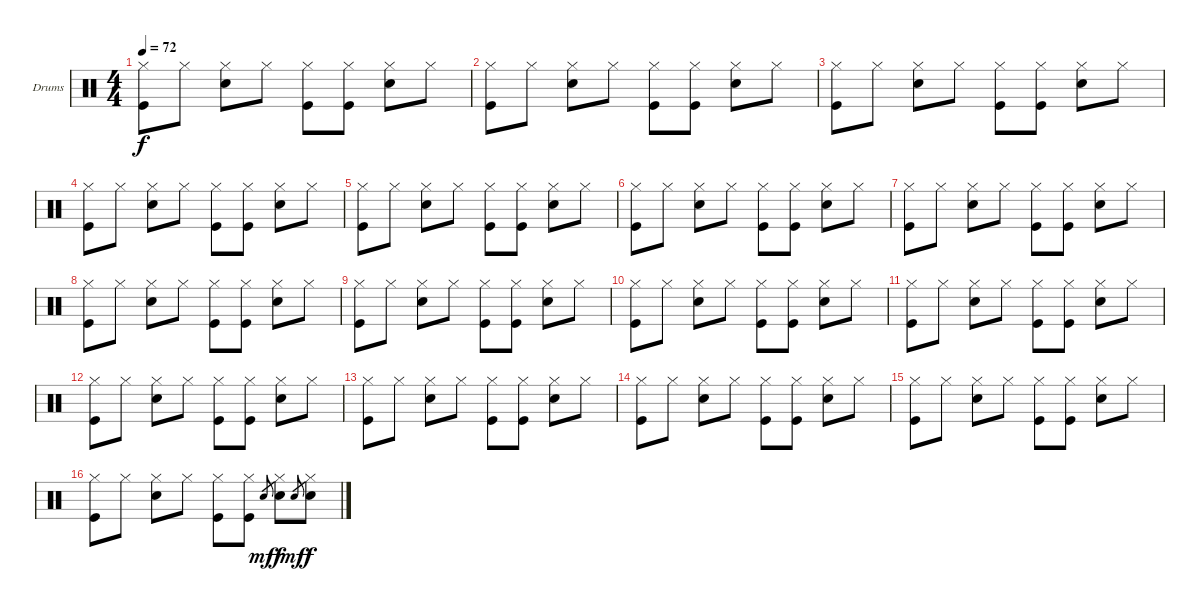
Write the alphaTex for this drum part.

\bracketExtendMode groupsimilarinstruments
\firstSystemTrackNameOrientation horizontal
\otherSystemsTrackNameOrientation horizontal
\track ("Drumkit" "Drums") {instrument percussion}
\staff {score}
\articulation defaults
\ts (4 4)
\tempo 72
\clef neutral
\ks c
("Hi-Hat (closed)" "Kick (hit)").8{dy f} "Hi-Hat (closed)".8 ("Hi-Hat (closed)" "Snare (hit) 2").8 "Hi-Hat (closed)".8 ("Hi-Hat (closed)" "Kick (hit)").8 ("Hi-Hat (closed)" "Kick (hit)").8 ("Hi-Hat (closed)" "Snare (hit) 2").8 "Hi-Hat (closed)".8 |
("Hi-Hat (closed)" "Kick (hit)").8 "Hi-Hat (closed)".8 ("Hi-Hat (closed)" "Snare (hit) 2").8 "Hi-Hat (closed)".8 ("Hi-Hat (closed)" "Kick (hit)").8 ("Hi-Hat (closed)" "Kick (hit)").8 ("Hi-Hat (closed)" "Snare (hit) 2").8 "Hi-Hat (closed)".8 |
("Hi-Hat (closed)" "Kick (hit)").8 "Hi-Hat (closed)".8 ("Hi-Hat (closed)" "Snare (hit) 2").8 "Hi-Hat (closed)".8 ("Hi-Hat (closed)" "Kick (hit)").8 ("Hi-Hat (closed)" "Kick (hit)").8 ("Hi-Hat (closed)" "Snare (hit) 2").8 "Hi-Hat (closed)".8 |
("Hi-Hat (closed)" "Kick (hit)").8 "Hi-Hat (closed)".8 ("Hi-Hat (closed)" "Snare (hit) 2").8 "Hi-Hat (closed)".8 ("Hi-Hat (closed)" "Kick (hit)").8 ("Hi-Hat (closed)" "Kick (hit)").8 ("Hi-Hat (closed)" "Snare (hit) 2").8 "Hi-Hat (closed)".8 |
("Hi-Hat (closed)" "Kick (hit)").8 "Hi-Hat (closed)".8 ("Hi-Hat (closed)" "Snare (hit) 2").8 "Hi-Hat (closed)".8 ("Hi-Hat (closed)" "Kick (hit)").8 ("Hi-Hat (closed)" "Kick (hit)").8 ("Hi-Hat (closed)" "Snare (hit) 2").8 "Hi-Hat (closed)".8 |
("Hi-Hat (closed)" "Kick (hit)").8 "Hi-Hat (closed)".8 ("Hi-Hat (closed)" "Snare (hit) 2").8 "Hi-Hat (closed)".8 ("Hi-Hat (closed)" "Kick (hit)").8 ("Hi-Hat (closed)" "Kick (hit)").8 ("Hi-Hat (closed)" "Snare (hit) 2").8 "Hi-Hat (closed)".8 |
("Hi-Hat (closed)" "Kick (hit)").8 "Hi-Hat (closed)".8 ("Hi-Hat (closed)" "Snare (hit) 2").8 "Hi-Hat (closed)".8 ("Hi-Hat (closed)" "Kick (hit)").8 ("Hi-Hat (closed)" "Kick (hit)").8 ("Hi-Hat (closed)" "Snare (hit) 2").8 "Hi-Hat (closed)".8 |
("Hi-Hat (closed)" "Kick (hit)").8 "Hi-Hat (closed)".8 ("Hi-Hat (closed)" "Snare (hit) 2").8 "Hi-Hat (closed)".8 ("Hi-Hat (closed)" "Kick (hit)").8 ("Hi-Hat (closed)" "Kick (hit)").8 ("Hi-Hat (closed)" "Snare (hit) 2").8 "Hi-Hat (closed)".8 |
("Hi-Hat (closed)" "Kick (hit)").8 "Hi-Hat (closed)".8 ("Hi-Hat (closed)" "Snare (hit) 2").8 "Hi-Hat (closed)".8 ("Hi-Hat (closed)" "Kick (hit)").8 ("Hi-Hat (closed)" "Kick (hit)").8 ("Hi-Hat (closed)" "Snare (hit) 2").8 "Hi-Hat (closed)".8 |
("Hi-Hat (closed)" "Kick (hit)").8 "Hi-Hat (closed)".8 ("Hi-Hat (closed)" "Snare (hit) 2").8 "Hi-Hat (closed)".8 ("Hi-Hat (closed)" "Kick (hit)").8 ("Hi-Hat (closed)" "Kick (hit)").8 ("Hi-Hat (closed)" "Snare (hit) 2").8 "Hi-Hat (closed)".8 |
("Hi-Hat (closed)" "Kick (hit)").8 "Hi-Hat (closed)".8 ("Hi-Hat (closed)" "Snare (hit) 2").8 "Hi-Hat (closed)".8 ("Hi-Hat (closed)" "Kick (hit)").8 ("Hi-Hat (closed)" "Kick (hit)").8 ("Hi-Hat (closed)" "Snare (hit) 2").8 "Hi-Hat (closed)".8 |
("Hi-Hat (closed)" "Kick (hit)").8 "Hi-Hat (closed)".8 ("Hi-Hat (closed)" "Snare (hit) 2").8 "Hi-Hat (closed)".8 ("Hi-Hat (closed)" "Kick (hit)").8 ("Hi-Hat (closed)" "Kick (hit)").8 ("Hi-Hat (closed)" "Snare (hit) 2").8 "Hi-Hat (closed)".8 |
("Hi-Hat (closed)" "Kick (hit)").8 "Hi-Hat (closed)".8 ("Hi-Hat (closed)" "Snare (hit) 2").8 "Hi-Hat (closed)".8 ("Hi-Hat (closed)" "Kick (hit)").8 ("Hi-Hat (closed)" "Kick (hit)").8 ("Hi-Hat (closed)" "Snare (hit) 2").8 "Hi-Hat (closed)".8 |
("Hi-Hat (closed)" "Kick (hit)").8 "Hi-Hat (closed)".8 ("Hi-Hat (closed)" "Snare (hit) 2").8 "Hi-Hat (closed)".8 ("Hi-Hat (closed)" "Kick (hit)").8 ("Hi-Hat (closed)" "Kick (hit)").8 ("Hi-Hat (closed)" "Snare (hit) 2").8 "Hi-Hat (closed)".8 |
("Hi-Hat (closed)" "Kick (hit)").8 "Hi-Hat (closed)".8 ("Hi-Hat (closed)" "Snare (hit) 2").8 "Hi-Hat (closed)".8 ("Hi-Hat (closed)" "Kick (hit)").8 ("Hi-Hat (closed)" "Kick (hit)").8 ("Hi-Hat (closed)" "Snare (hit) 2").8 "Hi-Hat (closed)".8 |
("Hi-Hat (closed)" "Kick (hit)").8 "Hi-Hat (closed)".8 ("Hi-Hat (closed)" "Snare (hit) 2").8 "Hi-Hat (closed)".8 ("Hi-Hat (closed)" "Kick (hit)").8 ("Hi-Hat (closed)" "Kick (hit)").8 "Snare (hit) 2".8{gr dy mf} ("Hi-Hat (closed)" "Snare (hit) 2").8{dy f} "Snare (hit) 2".8{gr dy mf} ("Hi-Hat (closed)" "Snare (hit) 2").8{dy f}
